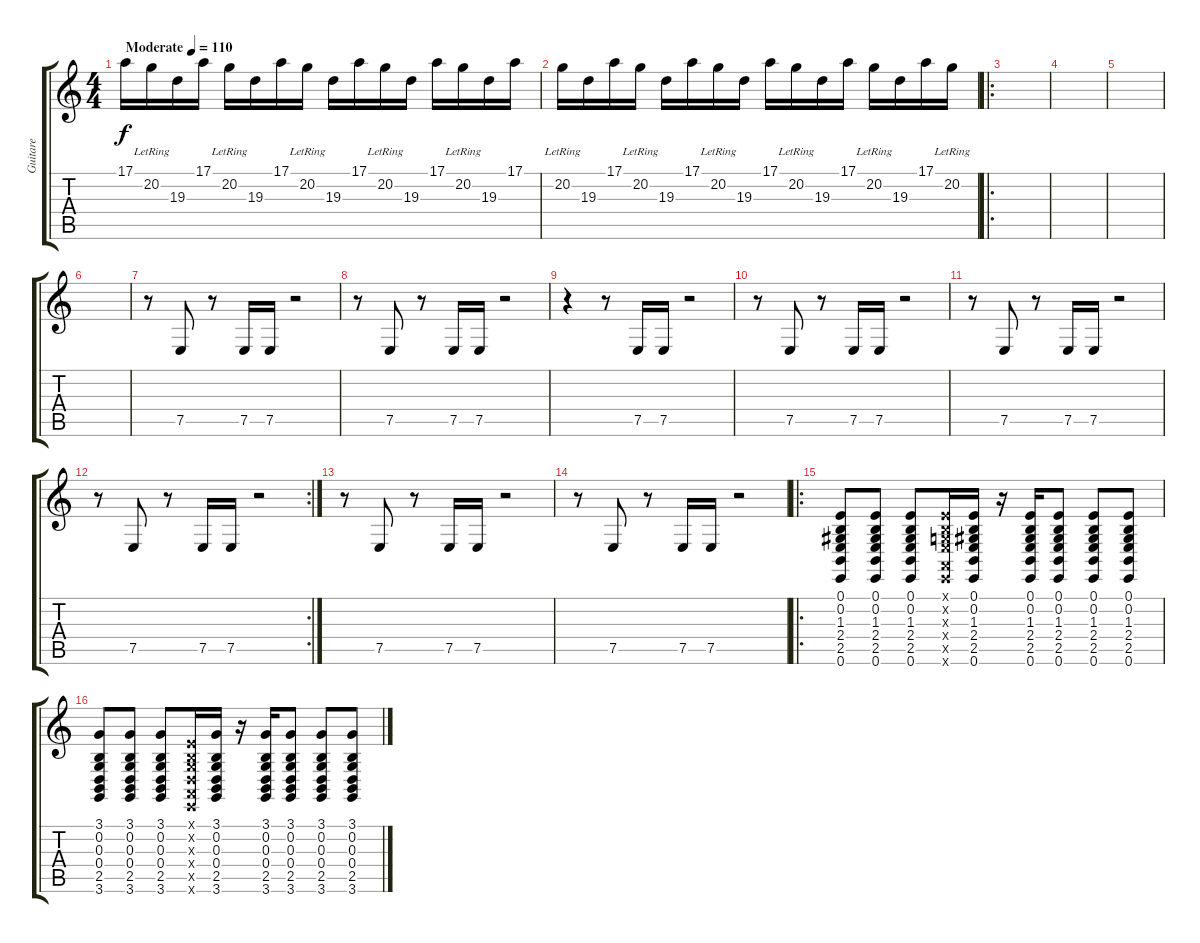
\track ("Guitare" "Guitare") {instrument synthvoice}
\staff {score tabs}
\tuning (E4 B3 G3 D3 A2 E2) {hide}
\ts (4 4)
\tempo (110 "Moderate")
\clef g2
\ks c
17.1.16{dy f instrument synthvoice} 20.2{lr}.16 19.3{lr}.16 17.1.16 20.2{lr}.16 19.3{lr}.16 17.1.16 20.2{lr}.16 19.3{lr}.16 17.1.16 20.2{lr}.16 19.3{lr}.16 17.1.16 20.2{lr}.16 19.3{lr}.16 17.1.16 |
20.2{lr}.16 19.3{lr}.16 17.1.16 20.2{lr}.16 19.3{lr}.16 17.1.16 20.2{lr}.16 19.3{lr}.16 17.1.16 20.2{lr}.16 19.3{lr}.16 17.1.16 20.2{lr}.16 19.3{lr}.16 17.1.16 20.2{lr}.16 |
\ro
|
|
|
|
r.8 7.5.8 r.8 7.5.16 7.5.16 r.2 |
r.8 7.5.8 r.8 7.5.16 7.5.16 r.2 |
r.4 r.8 7.5.16 7.5.16 r.2 |
r.8 7.5.8 r.8 7.5.16 7.5.16 r.2 |
r.8 7.5.8 r.8 7.5.16 7.5.16 r.2 |
\rc 2
r.8 7.5.8 r.8 7.5.16 7.5.16 r.2 |
r.8 7.5.8 r.8 7.5.16 7.5.16 r.2 |
r.8 7.5.8 r.8 7.5.16 7.5.16 r.2 |
\ro
(0.1 0.2 1.3 2.4 2.5 0.6).8{instrument distortionguitar} (0.1 0.2 1.3 2.4 2.5 0.6).8 (0.1 0.2 1.3 2.4 2.5 0.6).8 (0.1{x} 0.2{x} 0.3{x} 2.4{x} 0.5{x} 0.6{x}).16 (0.1 0.2 1.3 2.4 2.5 0.6).16 r.16 (0.1 0.2 1.3 2.4 2.5 0.6).16 (0.1 0.2 1.3 2.4 2.5 0.6).8 (0.1 0.2 1.3 2.4 2.5 0.6).8 (0.1 0.2 1.3 2.4 2.5 0.6).8 |
(3.1 0.2 0.3 0.4 2.5 3.6).8 (3.1 0.2 0.3 0.4 2.5 3.6).8 (3.1 0.2 0.3 0.4 2.5 3.6).8 (0.1{x} 0.2{x} 0.3{x} 0.4{x} 0.5{x} 0.6{x}).16 (3.1 0.2 0.3 0.4 2.5 3.6).16 r.16 (3.1 0.2 0.3 0.4 2.5 3.6).16 (3.1 0.2 0.3 0.4 2.5 3.6).8 (3.1 0.2 0.3 0.4 2.5 3.6).8 (3.1 0.2 0.3 0.4 2.5 3.6).8
